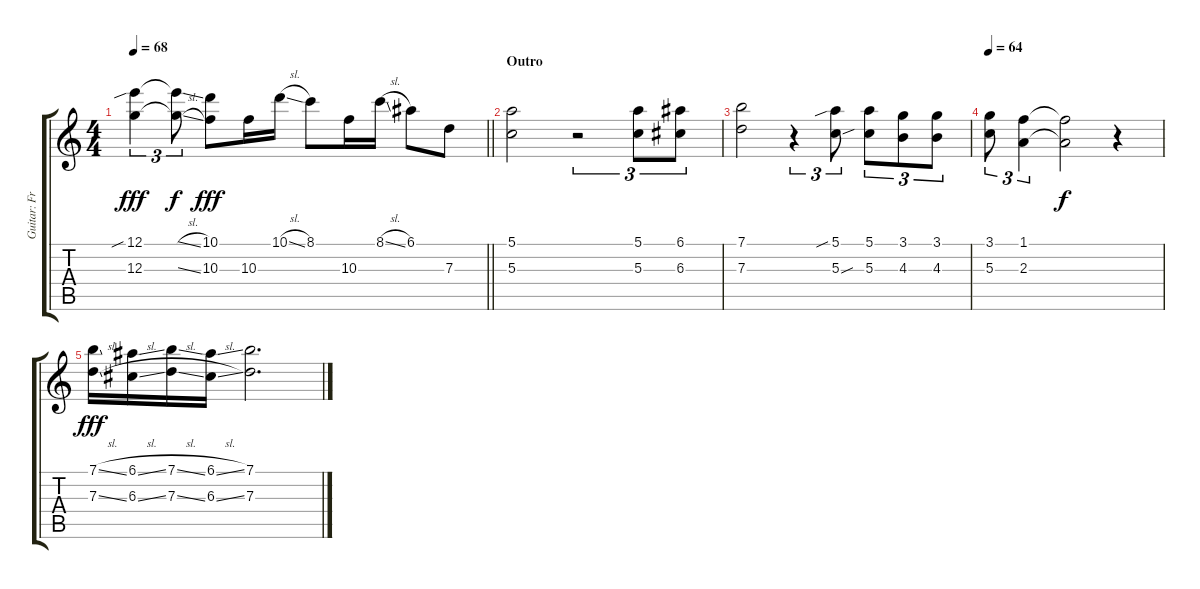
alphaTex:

\track ("Guitar: Fred" "Guitar: Fr") {instrument acousticguitarsteel}
\staff {score tabs}
\tuning (E4 B3 G3 D3 A2 E2) {hide}
\ts (4 4)
\tempo 68
\clef g2
\barLineRight lightlight
\ks c
(12.1{sib} 12.3).4{tu (3 2) dy fff} (12.1{sl t} 12.3{sl t}).8{tu (3 2) dy f} (10.1 10.3).8{dy fff} 10.3.16 10.1{sl}.16 8.1.8 10.3.16 8.1{sl}.16 6.1.8 7.3.8 |
\section ("" "Outro")
(5.1 5.3).2 r.2{tu (3 2)} (5.1 5.3).8{tu (3 2)} (6.1 6.3).8{tu (3 2)} |
(7.1 7.3).2 r.4{tu (3 2)} (5.1{sib} 5.3{sou}).8{tu (3 2)} (5.1 5.3).8{tu (3 2)} (3.1 4.3).8{tu (3 2)} (3.1 4.3).8{tu (3 2)} |
\tempo 64
(3.1 5.3).8{tu (3 2)} (1.1 2.3).4{tu (3 2)} (1.1{t} 2.3{t}).2{dy f} r.4 |
(7.1{sl} 7.3{sl}).16{dy fff} (6.1{sl} 6.3{sl}).16 (7.1{sl} 7.3{sl}).16 (6.1{sl} 6.3{sl}).16 (7.1 7.3).2{d}
